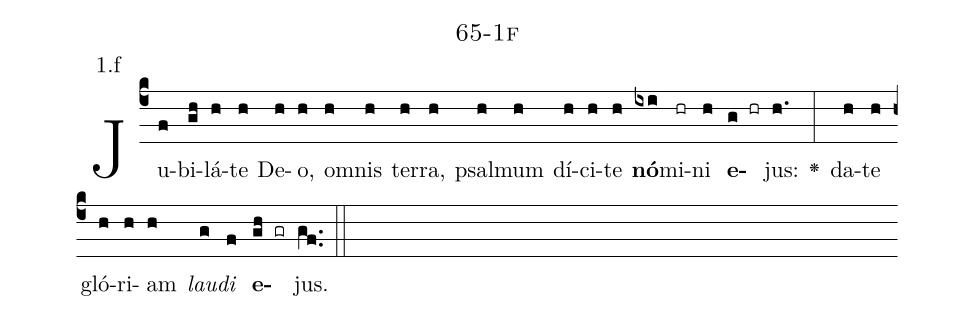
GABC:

name: 65-1f;
annotation: 1.f;
%%
(c4)Ju(f)bi(gh)lá(h)te(h) De(h)o,(h) om(h)nis(h) ter(h)ra,(h) psal(h)mum(h) dí(h)ci(h)te(h) <b>nó</b>(ixi)mi(hr)ni(h) <b>e</b>(g hr)jus:(h.) <v>\greheightstar</v>(:) da(h)te(h) gló(h)ri(h)am(h) <i>lau</i>(g)<i>di</i>(f) <b>e</b>(gh gr)jus.(gf..) (::)


%E(h) u(h) o(g) u(f) a(gh) e.(gf..) (::)
